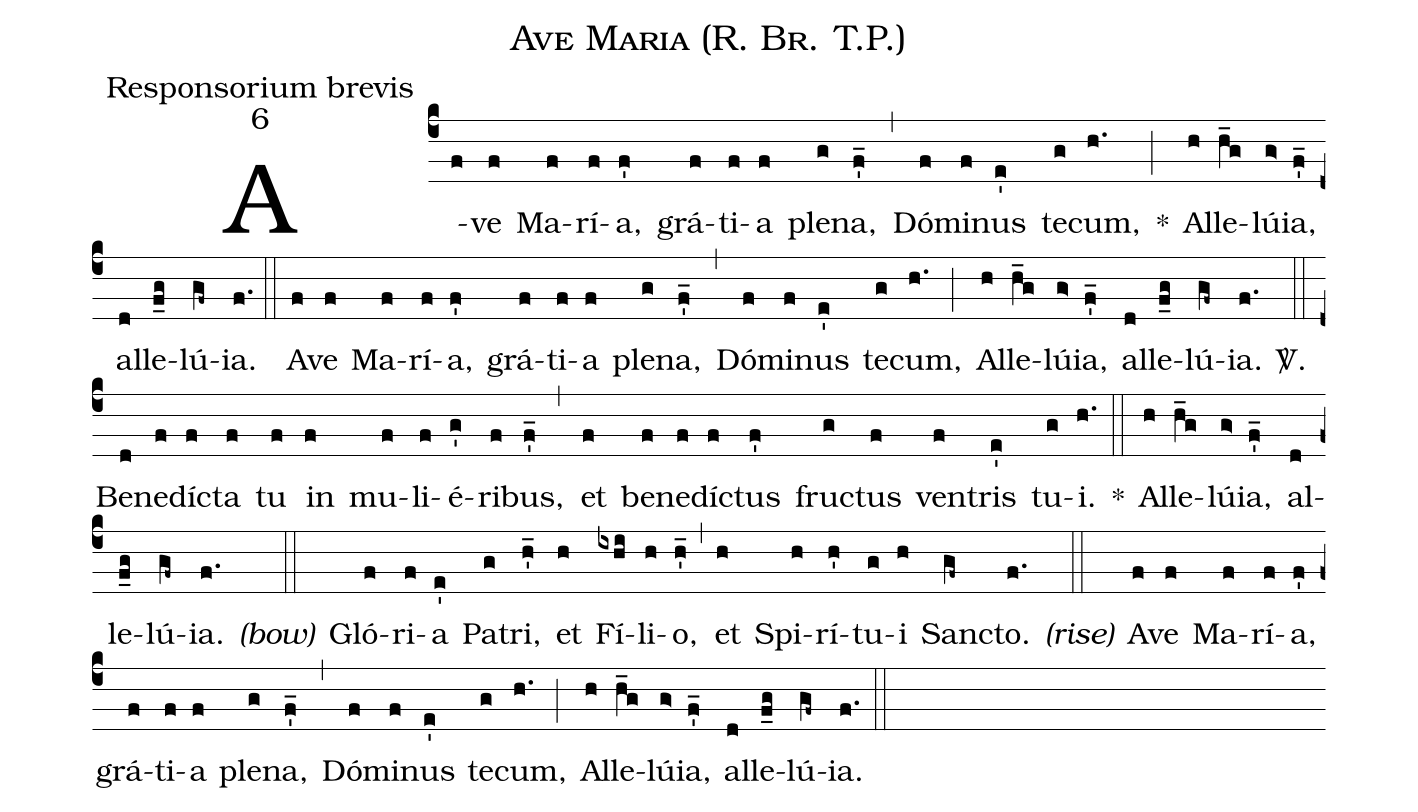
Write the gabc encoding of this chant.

name:Ave Maria (R. Br. T.P.);
office-part:Responsorium brevis;
mode:6;
%%
(c4) A(f)ve(f) Ma(f)rí(f)a,(f') grá(f)ti(f)a(f) ple(g)na,(f'_) (,) Dó(f)mi(f)nus(e') te(g)cum,(h.) *(;) Al(h)le(h_g)lú(g>)ia,(f'_) al(d)le(f_g)lú(gf~)ia.(f.) (::) A(f)ve(f) Ma(f)rí(f)a,(f') grá(f)ti(f)a(f) ple(g)na,(f'_) (,) Dó(f)mi(f)nus(e') te(g)cum,(h.) (;) Al(h)le(h_g)lú(g>)ia,(f'_) al(d)le(f_g)lú(gf~)ia.(f.) <sp>V/</sp>.(::) Be(d)ne(f)díc(f)ta(f) tu(f) in(f) mu(f)li(f)é(g')ri(f)bus,(f'_) (,) et(f) be(f)ne(f)díc(f)tus(f') fruc(g)tus(f) ven(f)tris(e') tu(g)i.(h.) *(::) Al(h)le(h_g)lú(g>)ia,(f'_) al(d)le(f_g)lú(gf~)ia.(f.) <i><sp>(</sp>bow<sp>)</sp></i>(::) Gló(f)ri(f)a(e') Pa(g)tri,(h'_) et(h) Fí(ixhi)li(h)o,(h'_) (,) et(h) Spi(h)rí(h')tu(g)i(h) Sanc(gf~)to.(f.) <i><sp>(</sp>rise<sp>)</sp></i>(::) A(f)ve(f) Ma(f)rí(f)a,(f') grá(f)ti(f)a(f) ple(g)na,(f'_) (,) Dó(f)mi(f)nus(e') te(g)cum,(h.) (;) Al(h)le(h_g)lú(g>)ia,(f'_) al(d)le(f_g)lú(gf~)ia.(f.) (::)
